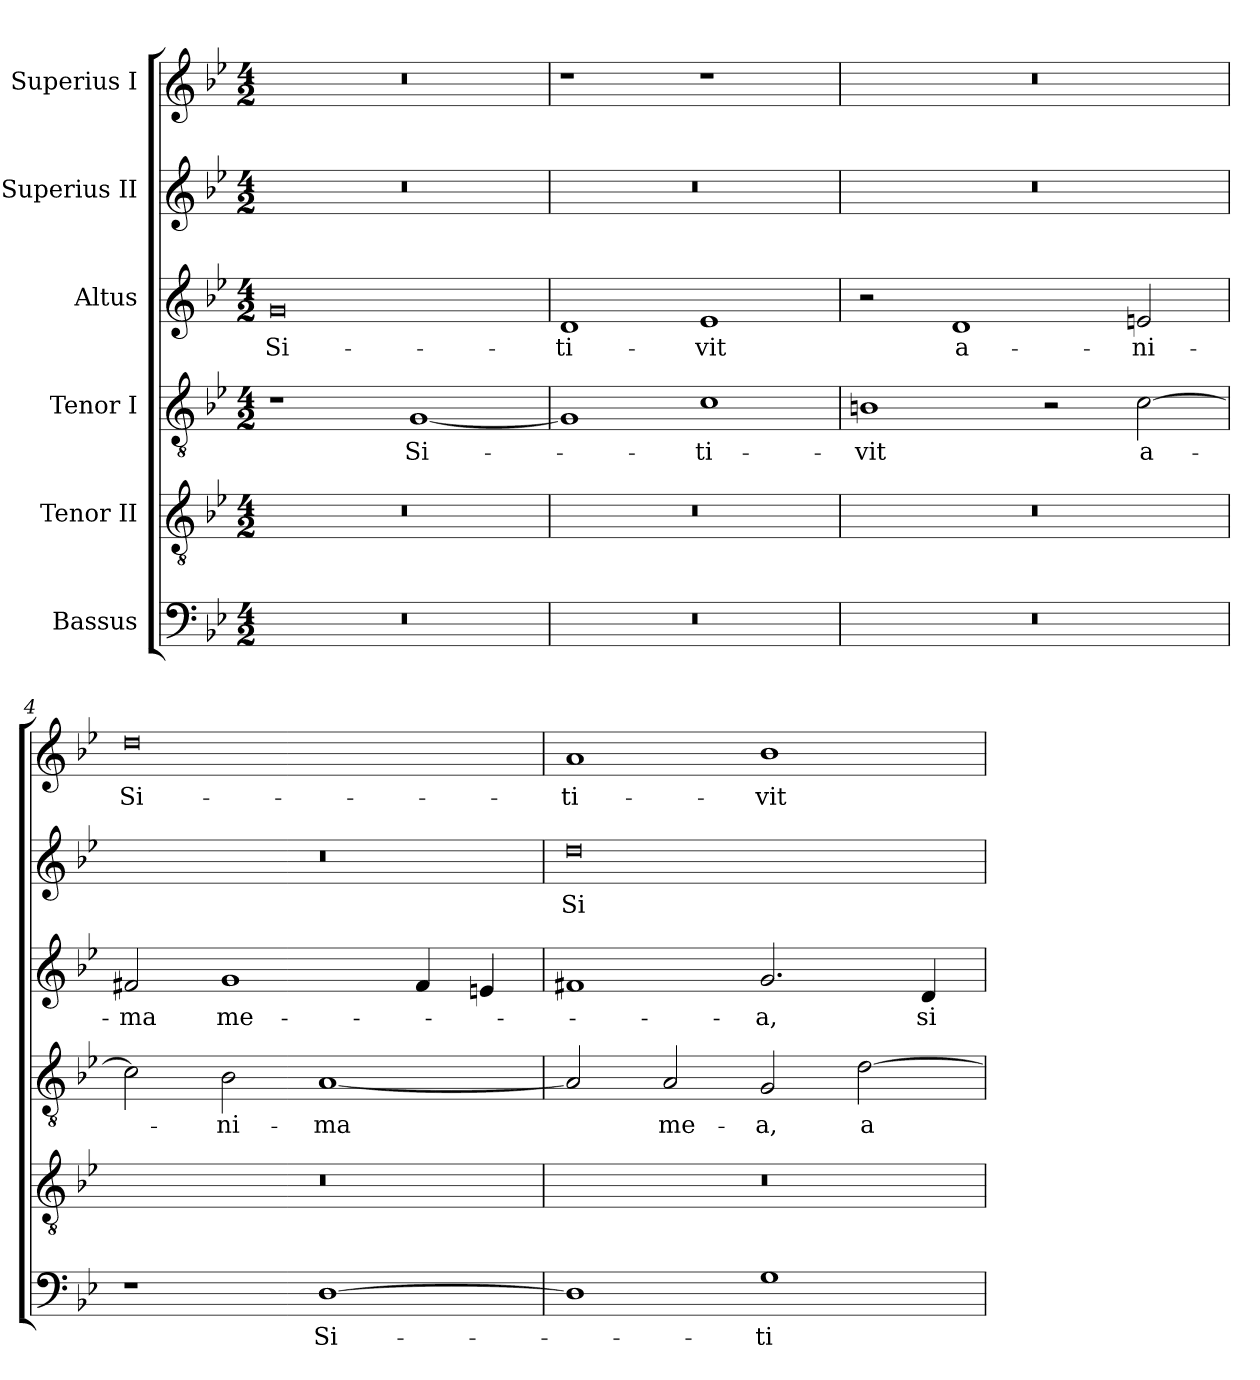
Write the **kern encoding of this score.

**kern	**text	**kern	**kern	**text	**kern	**text	**kern	**text	**kern	**text
*part6	*part6	*part5	*part4	*part4	*part3	*part3	*part2	*part2	*part1	*part1
*staff6	*staff6	*staff5	*staff4	*staff4	*staff3	*staff3	*staff2	*staff2	*staff1	*staff1
*I"Bassus	*	*I"Tenor II	*I"Tenor I	*	*I"Altus	*	*I"Superius II	*	*I"Superius I	*
!!LO:PB:g=z
*clefF4	*	*clefGv2	*clefGv2	*	*clefG2	*	*clefG2	*	*clefG2	*
*k[b-e-]	*	*k[b-e-]	*k[b-e-]	*	*k[b-e-]	*	*k[b-e-]	*	*k[b-e-]	*
*B-:	*	*B-:	*B-:	*	*B-:	*	*B-:	*	*B-:	*
*M4/2	*	*M4/2	*M4/2	*	*M4/2	*	*M4/2	*	*M4/2	*
=1	=1	=1	=1	=1	=1	=1	=1	=1	=1	=1
!LO:N:vis=1	!	!LO:N:vis=1	!	!	!	!	!	!	!	!
!	!	!	!	!	!	!LO:LY:b:color=#000000	!LO:N:vis=1	!	!LO:N:vis=1	!
0r	.	0r	1r	.	0gi	Si-	0r	.	0r	.
!	!	!	!	!LO:LY:b:color=#000000	!	!	!	!	!	!
.	.	.	[<1Gi	Si-	.	.	.	.	.	.
=2	=2	=2	=2	=2	=2	=2	=2	=2	=2	=2
!LO:N:vis=1	!	!LO:N:vis=1	!	!	!	!	!	!	!	!
!	!	!	!	!	!	!LO:LY:b:color=#000000	!LO:N:vis=1	!	!	!
0r	.	0r	1Gi]	.	1di	-ti-	0r	.	1r	.
!	!	!	!	!LO:LY:b:color=#000000	!	!	!	!	!	!
!	!	!	!	!	!	!LO:LY:b:color=#000000	!	!	!	!
.	.	.	1ci	-ti-	1e-i	-vit	.	.	1r	.
=3	=3	=3	=3	=3	=3	=3	=3	=3	=3	=3
!LO:N:vis=1	!	!LO:N:vis=1	!	!	!	!	!	!	!	!
!	!	!	!	!LO:LY:b:color=#000000	!	!	!LO:N:vis=1	!	!LO:N:vis=1	!
0r	.	0r	1Bni	-vit	2r	.	0r	.	0r	.
!	!	!	!	!	!	!LO:LY:b:color=#000000	!	!	!	!
.	.	.	.	.	1di	a-	.	.	.	.
.	.	.	2r	.	.	.	.	.	.	.
!	!	!	!	!LO:LY:b:color=#000000	!	!	!	!	!	!
!	!	!	!	!	!	!LO:LY:b:color=#000000	!	!	!	!
.	.	.	[>2ci\	a-	2ei/	-ni-	.	.	.	.
=4	=4	=4	=4	=4	=4	=4	=4	=4	=4	=4
!	!	!LO:N:vis=1	!	!	!	!	!	!	!	!
!	!	!	!	!	!	!LO:LY:b:color=#000000	!LO:N:vis=1	!	!	!
!	!	!	!	!	!	!	!	!	!	!LO:LY:b:color=#000000
1r	.	0r	2ci\]	.	2f#Xi/	-ma	0r	.	0ddi	Si-
!	!	!	!	!LO:LY:b:color=#000000	!	!	!	!	!	!
!	!	!	!	!	!	!LO:LY:b:color=#000000	!	!	!	!
.	.	.	2B-i\	-ni-	1gi	me-	.	.	.	.
!	!LO:LY:b:color=#000000	!	!	!	!	!	!	!	!	!
!	!	!	!	!LO:LY:b:color=#000000	!	!	!	!	!	!
[<1Di	Si-	.	[<1Ai	-ma	.	.	.	.	.	.
.	.	.	.	.	4f#i/	.	.	.	.	.
.	.	.	.	.	4ei/	.	.	.	.	.
!!LO:LB:g=z
=5	=5	=5	=5	=5	=5	=5	=5	=5	=5	=5
!	!	!LO:N:vis=1	!	!	!	!	!	!	!	!
!	!	!	!	!	!	!	!	!LO:LY:b:color=#000000	!	!
!	!	!	!	!	!	!	!	!	!	!LO:LY:b:color=#000000
1Di]	.	0r	2Ai/]	.	1f#Xi	.	0ddi	Si-	1ai	-ti-
!	!	!	!	!LO:LY:b:color=#000000	!	!	!	!	!	!
.	.	.	2Ai/	me-	.	.	.	.	.	.
!	!LO:LY:b:color=#000000	!	!	!	!	!	!	!	!	!
!	!	!	!	!LO:LY:b:color=#000000	!	!	!	!	!	!
!	!	!	!	!	!	!LO:LY:b:color=#000000	!	!	!	!
!	!	!	!	!	!	!	!	!	!	!LO:LY:b:color=#000000
1Gi	-ti-	.	2Gi/	-a,	2.gi/	-a,	.	.	1b-i	-vit
!	!	!	!	!LO:LY:b:color=#000000	!	!	!	!	!	!
.	.	.	[>2di\	a-	.	.	.	.	.	.
!	!	!	!	!	!	!LO:LY:b:color=#000000	!	!	!	!
.	.	.	.	.	4di/	si-	.	.	.	.
=	=	=	=	=	=	=	=	=	=	=
*-	*-	*-	*-	*-	*-	*-	*-	*-	*-	*-
